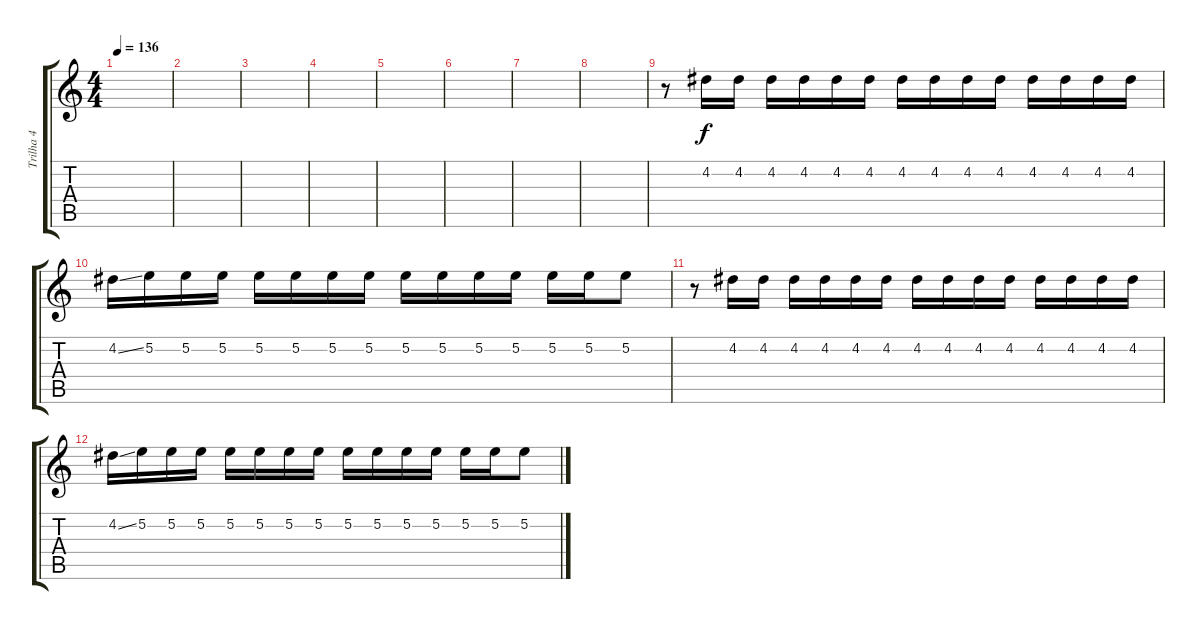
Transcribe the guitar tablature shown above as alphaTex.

\track ("Trilha 4" "Trilha 4") {instrument distortionguitar}
\staff {score tabs}
\tuning (E4 B3 G3 D3 A2 E2) {hide}
\ts (4 4)
\tempo 136
\clef g2
\ks c
|
|
|
|
|
|
|
|
r.8 4.2.16 4.2.16 4.2.16 4.2.16 4.2.16 4.2.16 4.2.16 4.2.16 4.2.16 4.2.16 4.2.16 4.2.16 4.2.16 4.2.16 |
4.2{ss}.16 5.2.16 5.2.16 5.2.16 5.2.16 5.2.16 5.2.16 5.2.16 5.2.16 5.2.16 5.2.16 5.2.16 5.2.16 5.2.16 5.2.8 |
r.8 4.2.16 4.2.16 4.2.16 4.2.16 4.2.16 4.2.16 4.2.16 4.2.16 4.2.16 4.2.16 4.2.16 4.2.16 4.2.16 4.2.16 |
4.2{ss}.16 5.2.16 5.2.16 5.2.16 5.2.16 5.2.16 5.2.16 5.2.16 5.2.16 5.2.16 5.2.16 5.2.16 5.2.16 5.2.16 5.2.8
